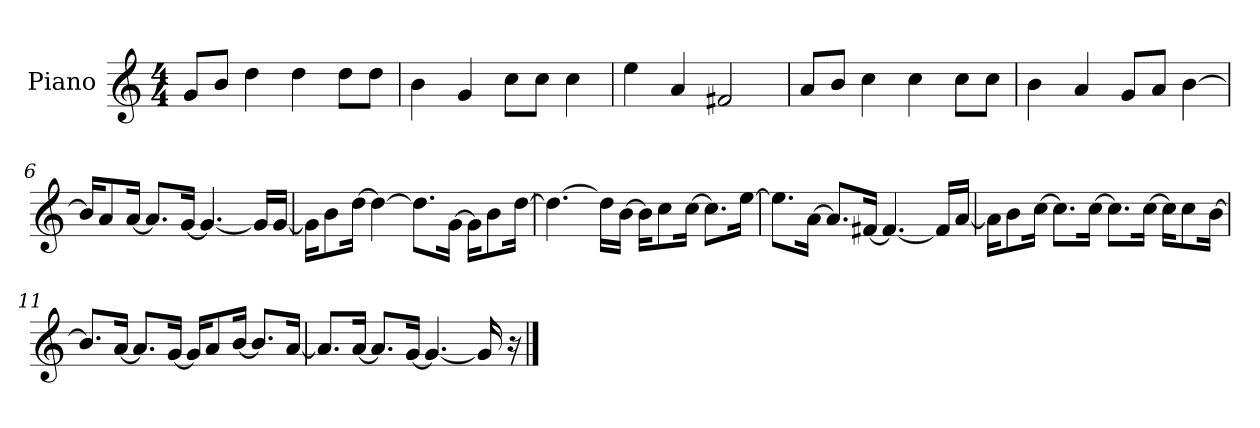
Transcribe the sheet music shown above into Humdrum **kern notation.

**kern
*part1
*staff1
*I"Piano
*I'P-no
*clefG2
*k[]
*M4/4
*MM90
=1
8g/L
8b/J
4dd\
4dd\
8dd\L
8dd\J
=2
4b\
4g/
8cc\L
8cc\J
4cc\
=3
4ee\
4a/
2f#X/
=4
8a/L
8b/J
4cc\
4cc\
8cc\L
8cc\J
=5
4b\
4a/
8g/L
8a/J
[4b\
=6
16b/KL]
8a/
[16a/Jk
8.a/L]
[16g/Jk
4.g/_
16g/LL]
[16g/JJ
!!LO:LB:g=z
=7
16g\KL]
8b\
[16dd\Jk
4dd\_
8.dd\L]
[16g\Jk
16g\KL]
8b\
[16dd\Jk
=8
4.dd\_
16dd\LL]
[16b\JJ
16b\KL]
8cc\
[16cc\Jk
8.cc\L]
[16ee\Jk
=9
8.ee\L]
[16a\Jk
8.a/L]
[16f#X/Jk
4.f#/_
16f#/LL]
[16a/JJ
=10
16a\KL]
8b\
[16cc\Jk
8.cc\L]
[16cc\Jk
8.cc\L]
[16cc\Jk
16cc\KL]
8cc\
[16b\Jk
!!LO:LB:g=z
=11
8.b/L]
[16a/Jk
8.a/L]
[16g/Jk
16g/KL]
8a/
[16b/Jk
8.b/L]
[16a/Jk
=12
8.a/L]
[16a/Jk
8.a/L]
[16g/Jk
4.g/_
16g/]
16r
==
*-
